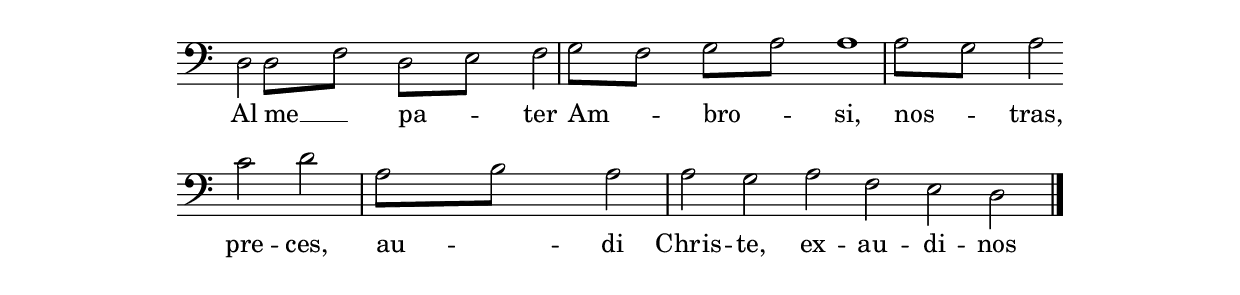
\version "2.4"
\paper{ linewidth=15\cm leftmargin=3\cm rightmargin=3\cm indent=0\mm }

% Al me pater

\score {
 \context Staff \with { \remove "Time_signature_engraver" } <<
  \clef bass
  \set Score.timing = ##f
  \autoBeamOff
  \override Staff.NoteCollision #'merge-differently-headed = ##t
  \context Voice = heads { \voiceOne
   \override Stem  #'transparent = ##t
   d2 d\melisma f\melismaEnd d\melisma e\melismaEnd f \bar "|"
   g\melisma f\melismaEnd g\melisma a\melismaEnd a1 \bar "|"
   a2\melisma g\melismaEnd a \bar "" \break
   c' d' \bar "|"
   a\melisma b\melismaEnd a \bar "|" a g a f e d \bar "|."
  }
  \context Voice = tails { \voiceTwo
   \override NoteHead  #'transparent = ##t
   d2 d8[ s4. f8] s4. d8[ s4. e8] s4. f2 \bar "|"
   g8[ s4. f8] s4. g8[ s4. a8] s4. a1 \bar "|"
   a8[ s4. g8] s4. a2 \bar "" \break
   c' d' \bar "|"
   a8[ s4. b8] s4. a2 \bar "|" a g a f e d
  }
  \lyricsto heads \new Lyrics {
   Al me __ pa -- ter Am -- bro -- si, nos -- tras, pre -- ces,
   au -- di Chris -- te, ex -- au -- di -- nos
  }
 >>
}

